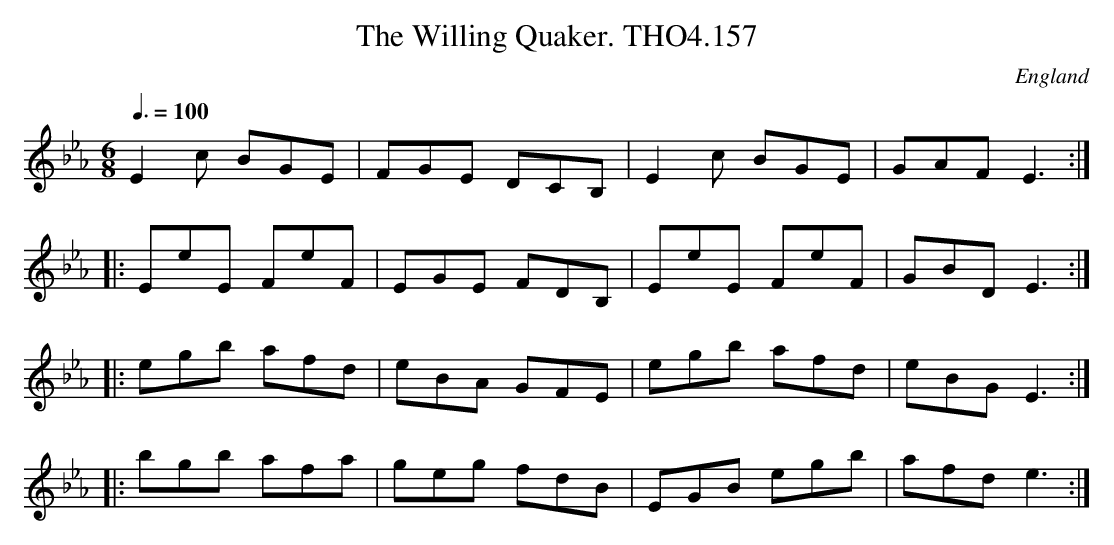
X:1
T:Willing Quaker. THO4.157, The
O:England
M:6/8
L:1/8
Q:3/8=100
K:Eb major
E2 c BGE|FGE DCB,|E2 c BGE|GAF E3:|
|:EeE FeF|EGE FDB,|EeE FeF|GBD E3:|
|:egb afd|eBA GFE|egb afd|eBG E3:|
|:bgb afa|geg fdB|EGB egb|afd e3:|
